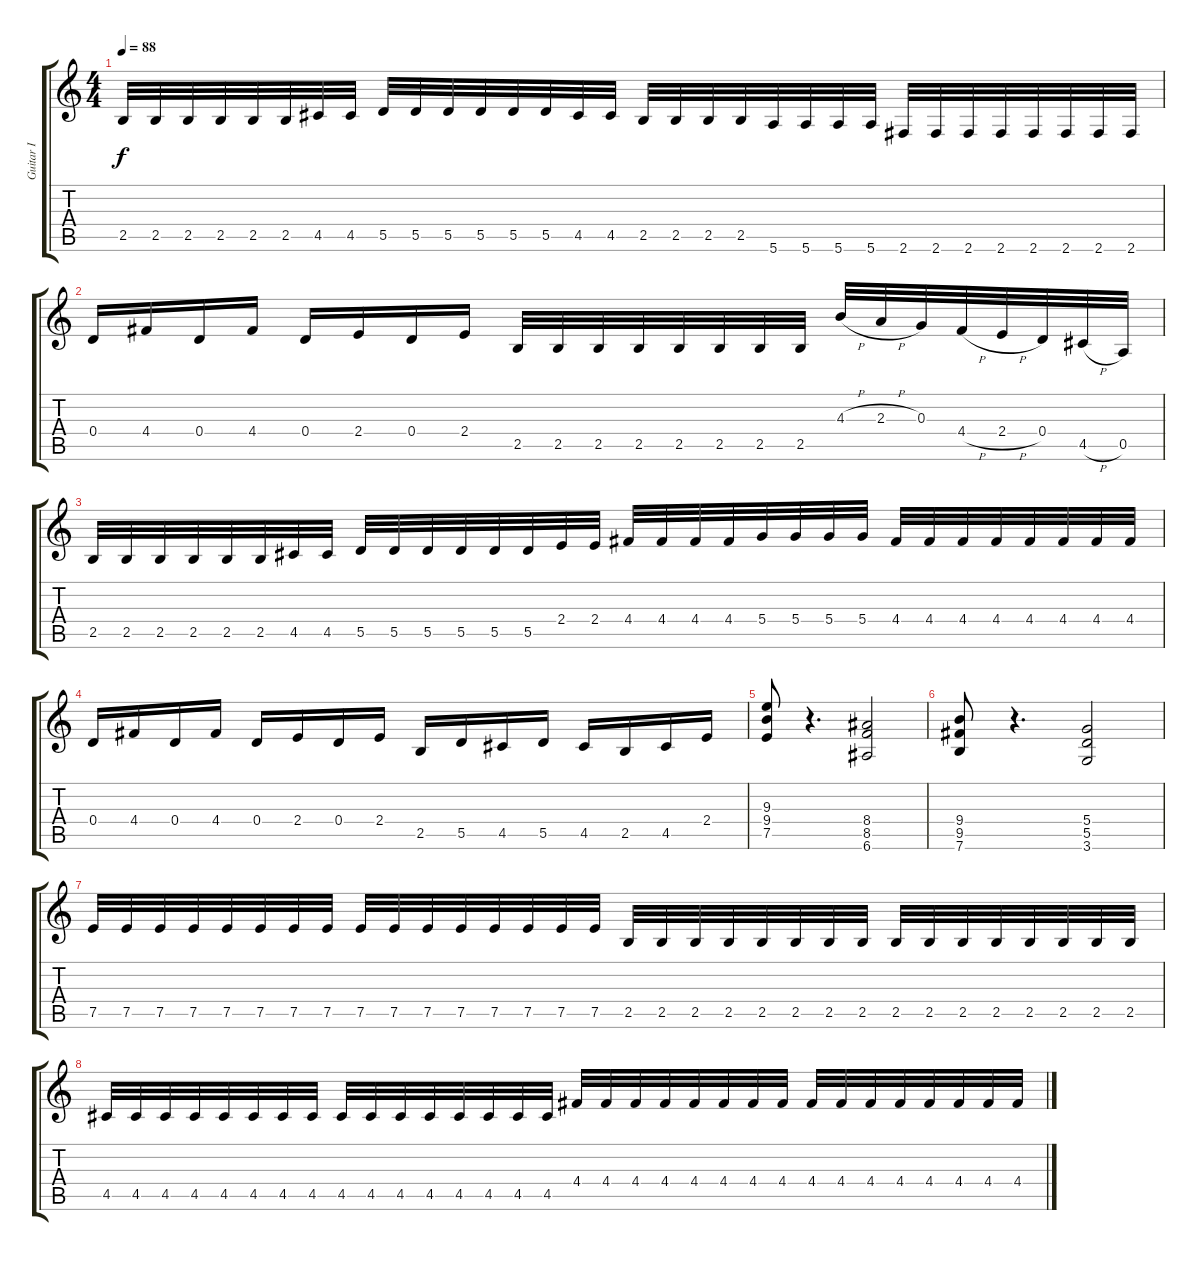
\track ("Guitar I" "Guitar I") {instrument distortionguitar}
\staff {score tabs}
\tuning (E4 B3 G3 D3 A2 E2) {hide}
\ts (4 4)
\tempo 88
\clef g2
\ks c
2.5.32{dy f} 2.5.32 2.5.32 2.5.32 2.5.32 2.5.32 4.5.32 4.5.32 5.5.32 5.5.32 5.5.32 5.5.32 5.5.32 5.5.32 4.5.32 4.5.32 2.5.32 2.5.32 2.5.32 2.5.32 5.6.32 5.6.32 5.6.32 5.6.32 2.6.32 2.6.32 2.6.32 2.6.32 2.6.32 2.6.32 2.6.32 2.6.32 |
0.4.16 4.4.16 0.4.16 4.4.16 0.4.16 2.4.16 0.4.16 2.4.16 2.5.32 2.5.32 2.5.32 2.5.32 2.5.32 2.5.32 2.5.32 2.5.32 4.3{h}.32 2.3{h}.32 0.3.32 4.4{h}.32 2.4{h}.32 0.4.32 4.5{h}.32 0.5.32 |
2.5.32 2.5.32 2.5.32 2.5.32 2.5.32 2.5.32 4.5.32 4.5.32 5.5.32 5.5.32 5.5.32 5.5.32 5.5.32 5.5.32 2.4.32 2.4.32 4.4.32 4.4.32 4.4.32 4.4.32 5.4.32 5.4.32 5.4.32 5.4.32 4.4.32 4.4.32 4.4.32 4.4.32 4.4.32 4.4.32 4.4.32 4.4.32 |
0.4.16 4.4.16 0.4.16 4.4.16 0.4.16 2.4.16 0.4.16 2.4.16 2.5.16 5.5.16 4.5.16 5.5.16 4.5.16 2.5.16 4.5.16 2.4.16 |
(9.3 9.4 7.5).8 r.4{d} (8.4 8.5 6.6).2 |
(9.4 9.5 7.6).8 r.4{d} (5.4 5.5 3.6).2 |
7.5.32 7.5.32 7.5.32 7.5.32 7.5.32 7.5.32 7.5.32 7.5.32 7.5.32 7.5.32 7.5.32 7.5.32 7.5.32 7.5.32 7.5.32 7.5.32 2.5.32 2.5.32 2.5.32 2.5.32 2.5.32 2.5.32 2.5.32 2.5.32 2.5.32 2.5.32 2.5.32 2.5.32 2.5.32 2.5.32 2.5.32 2.5.32 |
4.5.32 4.5.32 4.5.32 4.5.32 4.5.32 4.5.32 4.5.32 4.5.32 4.5.32 4.5.32 4.5.32 4.5.32 4.5.32 4.5.32 4.5.32 4.5.32 4.4.32 4.4.32 4.4.32 4.4.32 4.4.32 4.4.32 4.4.32 4.4.32 4.4.32 4.4.32 4.4.32 4.4.32 4.4.32 4.4.32 4.4.32 4.4.32
